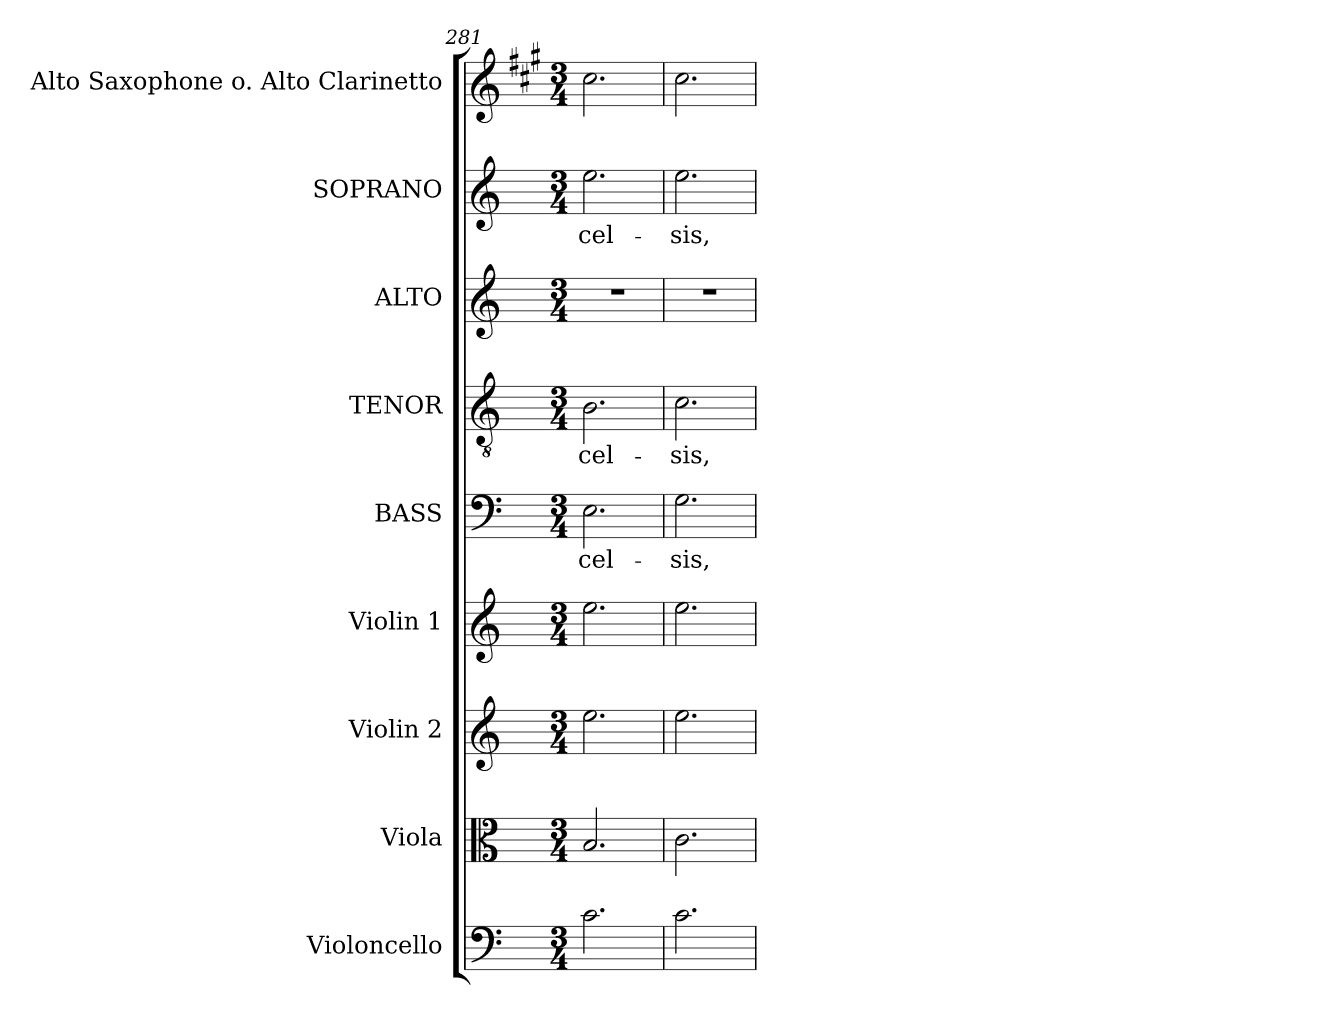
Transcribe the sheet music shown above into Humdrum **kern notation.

**kern	**kern	**kern	**kern	**kern	**text	**kern	**text	**kern	**kern	**text	**kern
*part9	*part8	*part7	*part6	*part5	*part5	*part4	*part4	*part3	*part2	*part2	*part1
*staff9	*staff8	*staff7	*staff6	*staff5	*staff5	*staff4	*staff4	*staff3	*staff2	*staff2	*staff1
*I"Violoncello	*I"Viola	*I"Violin 2	*I"Violin 1	*I"BASS	*	*I"TENOR	*	*I"ALTO	*I"SOPRANO	*	*I"Alto Saxophone o. Alto Clarinetto
*I'Vc.	*I'Vla.	*I'Vln. 2	*I'Vln. 1	*I'B.	*	*I'T.	*	*I'A.	*I'S.	*	*I'Alto Sax. o. Alto Clar.
*clefF4	*clefC3	*clefG2	*clefG2	*clefF4	*	*clefGv2	*	*clefG2	*clefG2	*	*clefG2
*	*	*	*	*	*	*ITrd7c12	*	*	*	*	*ITrd5c9
*k[]	*k[]	*k[]	*k[]	*k[]	*	*k[]	*	*k[]	*k[]	*	*k[]
*C:	*C:	*C:	*C:	*C:	*	*C:	*	*C:	*C:	*	*C:
*M3/4	*M3/4	*M3/4	*M3/4	*M3/4	*	*M3/4	*	*M3/4	*M3/4	*	*M3/4
=281	=281	=281	=281	=281	=281	=281	=281	=281	=281	=281	=281
!	!	!	!	!	!LO:LY:b:color=#000000	!	!	!	!	!	!
!	!	!	!	!	!	!	!LO:LY:b:color=#000000	!LO:N:vis=1	!	!	!
!	!	!	!	!	!	!	!	!	!	!LO:LY:b:color=#000000	!
2.ci\	2.Bi/	2.eei\	2.eei\	2.Ei\	-cel-	2.BBi\	-cel-	2.r	2.eei\	-cel-	2.ei\
=282	=282	=282	=282	=282	=282	=282	=282	=282	=282	=282	=282
!	!	!	!	!	!LO:LY:b:color=#000000	!	!	!	!	!	!
!	!	!	!	!	!	!	!LO:LY:b:color=#000000	!LO:N:vis=1	!	!	!
!	!	!	!	!	!	!	!	!	!	!LO:LY:b:color=#000000	!
2.ci\	2.ci\	2.eei\	2.eei\	2.Gi\	-sis,	2.Ci\	-sis,	2.r	2.eei\	-sis,	2.ei\
=	=	=	=	=	=	=	=	=	=	=	=
*-	*-	*-	*-	*-	*-	*-	*-	*-	*-	*-	*-
